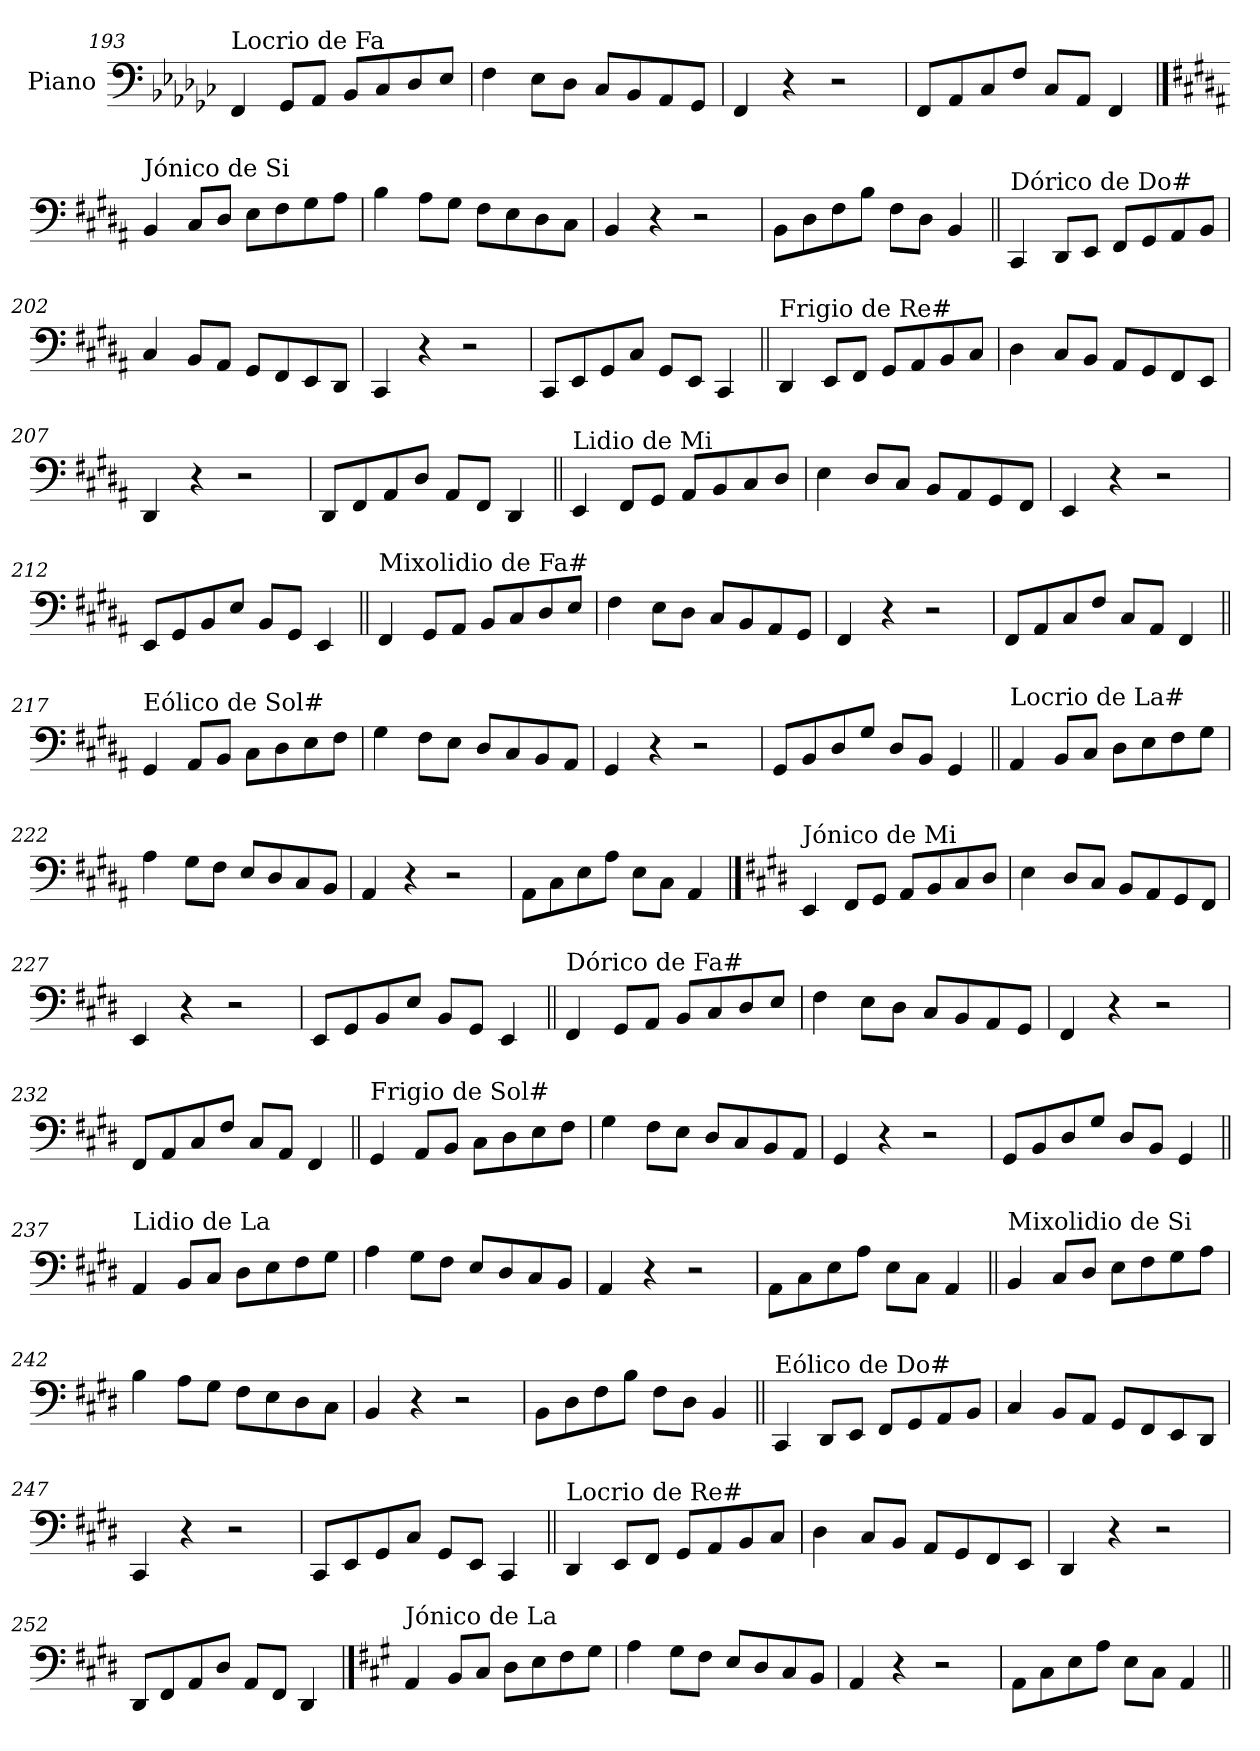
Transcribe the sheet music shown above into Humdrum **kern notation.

**kern
*part1
*staff1
*I"Piano
*I'Pno.
!!LO:LB:g=z
*clefF4
*k[b-e-a-d-g-c-]
=193
!LO:TX:a:t=Locrio de Fa
4FF/
8GG-/L
8AA-/J
8BB-/L
8C-/
8D-/
8E-/J
=194
4F\
8E-\L
8D-\J
8C-/L
8BB-/
8AA-/
8GG-/J
=195
4FF/
4r
2r
=196
8FF/L
8AA-/
8C-/
8F/J
8C-/L
8AA-/J
4FF/
!!LO:PB:g=z
==197
*k[f#c#g#d#a#]
!LO:TX:a:t=Jónico de Si
4BB/
8C#/L
8D#/J
8E\L
8F#\
8G#\
8A#\J
=198
4B\
8A#\L
8G#\J
8F#\L
8E\
8D#\
8C#\J
=199
4BB/
4r
2r
=200
8BB\L
8D#\
8F#\
8B\J
8F#\L
8D#\J
4BB/
!!LO:LB:g=z
=201||
!LO:TX:a:t=Dórico de Do#
4CC#/
8DD#/L
8EE/J
8FF#/L
8GG#/
8AA#/
8BB/J
=202
4C#/
8BB/L
8AA#/J
8GG#/L
8FF#/
8EE/
8DD#/J
=203
4CC#/
4r
2r
=204
8CC#/L
8EE/
8GG#/
8C#/J
8GG#/L
8EE/J
4CC#/
!!LO:LB:g=z
=205||
!LO:TX:a:t=Frigio de Re#
4DD#/
8EE/L
8FF#/J
8GG#/L
8AA#/
8BB/
8C#/J
=206
4D#\
8C#/L
8BB/J
8AA#/L
8GG#/
8FF#/
8EE/J
=207
4DD#/
4r
2r
=208
8DD#/L
8FF#/
8AA#/
8D#/J
8AA#/L
8FF#/J
4DD#/
!!LO:LB:g=z
=209||
!LO:TX:a:t=Lidio de Mi
4EE/
8FF#/L
8GG#/J
8AA#/L
8BB/
8C#/
8D#/J
=210
4E\
8D#/L
8C#/J
8BB/L
8AA#/
8GG#/
8FF#/J
=211
4EE/
4r
2r
=212
8EE/L
8GG#/
8BB/
8E/J
8BB/L
8GG#/J
4EE/
!!LO:LB:g=z
=213||
!LO:TX:a:t=Mixolidio de Fa#
4FF#/
8GG#/L
8AA#/J
8BB/L
8C#/
8D#/
8E/J
=214
4F#\
8E\L
8D#\J
8C#/L
8BB/
8AA#/
8GG#/J
=215
4FF#/
4r
2r
=216
8FF#/L
8AA#/
8C#/
8F#/J
8C#/L
8AA#/J
4FF#/
!!LO:LB:g=z
=217||
!LO:TX:a:t=Eólico de Sol#
4GG#/
8AA#/L
8BB/J
8C#\L
8D#\
8E\
8F#\J
=218
4G#\
8F#\L
8E\J
8D#/L
8C#/
8BB/
8AA#/J
=219
4GG#/
4r
2r
=220
8GG#/L
8BB/
8D#/
8G#/J
8D#/L
8BB/J
4GG#/
!!LO:LB:g=z
=221||
!LO:TX:a:t=Locrio de La#
4AA#/
8BB/L
8C#/J
8D#\L
8E\
8F#\
8G#\J
=222
4A#\
8G#\L
8F#\J
8E/L
8D#/
8C#/
8BB/J
=223
4AA#/
4r
2r
=224
8AA#\L
8C#\
8E\
8A#\J
8E\L
8C#\J
4AA#/
!!LO:PB:g=z
==225
*k[f#c#g#d#]
!LO:TX:a:t=Jónico de Mi
4EE/
8FF#/L
8GG#/J
8AA/L
8BB/
8C#/
8D#/J
=226
4E\
8D#/L
8C#/J
8BB/L
8AA/
8GG#/
8FF#/J
=227
4EE/
4r
2r
=228
8EE/L
8GG#/
8BB/
8E/J
8BB/L
8GG#/J
4EE/
!!LO:LB:g=z
=229||
!LO:TX:a:t=Dórico de Fa#
4FF#/
8GG#/L
8AA/J
8BB/L
8C#/
8D#/
8E/J
=230
4F#\
8E\L
8D#\J
8C#/L
8BB/
8AA/
8GG#/J
=231
4FF#/
4r
2r
=232
8FF#/L
8AA/
8C#/
8F#/J
8C#/L
8AA/J
4FF#/
!!LO:LB:g=z
=233||
!LO:TX:a:t=Frigio de Sol#
4GG#/
8AA/L
8BB/J
8C#\L
8D#\
8E\
8F#\J
=234
4G#\
8F#\L
8E\J
8D#/L
8C#/
8BB/
8AA/J
=235
4GG#/
4r
2r
=236
8GG#/L
8BB/
8D#/
8G#/J
8D#/L
8BB/J
4GG#/
!!LO:LB:g=z
=237||
!LO:TX:a:t=Lidio de La
4AA/
8BB/L
8C#/J
8D#\L
8E\
8F#\
8G#\J
=238
4A\
8G#\L
8F#\J
8E/L
8D#/
8C#/
8BB/J
=239
4AA/
4r
2r
=240
8AA\L
8C#\
8E\
8A\J
8E\L
8C#\J
4AA/
!!LO:LB:g=z
=241||
!LO:TX:a:t=Mixolidio de Si
4BB/
8C#/L
8D#/J
8E\L
8F#\
8G#\
8A\J
=242
4B\
8A\L
8G#\J
8F#\L
8E\
8D#\
8C#\J
=243
4BB/
4r
2r
=244
8BB\L
8D#\
8F#\
8B\J
8F#\L
8D#\J
4BB/
!!LO:LB:g=z
=245||
!LO:TX:a:t=Eólico de Do#
4CC#/
8DD#/L
8EE/J
8FF#/L
8GG#/
8AA/
8BB/J
=246
4C#/
8BB/L
8AA/J
8GG#/L
8FF#/
8EE/
8DD#/J
=247
4CC#/
4r
2r
=248
8CC#/L
8EE/
8GG#/
8C#/J
8GG#/L
8EE/J
4CC#/
!!LO:LB:g=z
=249||
!LO:TX:a:t=Locrio de Re#
4DD#/
8EE/L
8FF#/J
8GG#/L
8AA/
8BB/
8C#/J
=250
4D#\
8C#/L
8BB/J
8AA/L
8GG#/
8FF#/
8EE/J
=251
4DD#/
4r
2r
=252
8DD#/L
8FF#/
8AA/
8D#/J
8AA/L
8FF#/J
4DD#/
!!LO:PB:g=z
==253
*k[f#c#g#]
!LO:TX:a:t=Jónico de La
4AA/
8BB/L
8C#/J
8D\L
8E\
8F#\
8G#\J
=254
4A\
8G#\L
8F#\J
8E/L
8D/
8C#/
8BB/J
=255
4AA/
4r
2r
=256
8AA\L
8C#\
8E\
8A\J
8E\L
8C#\J
4AA/
=||
*-
